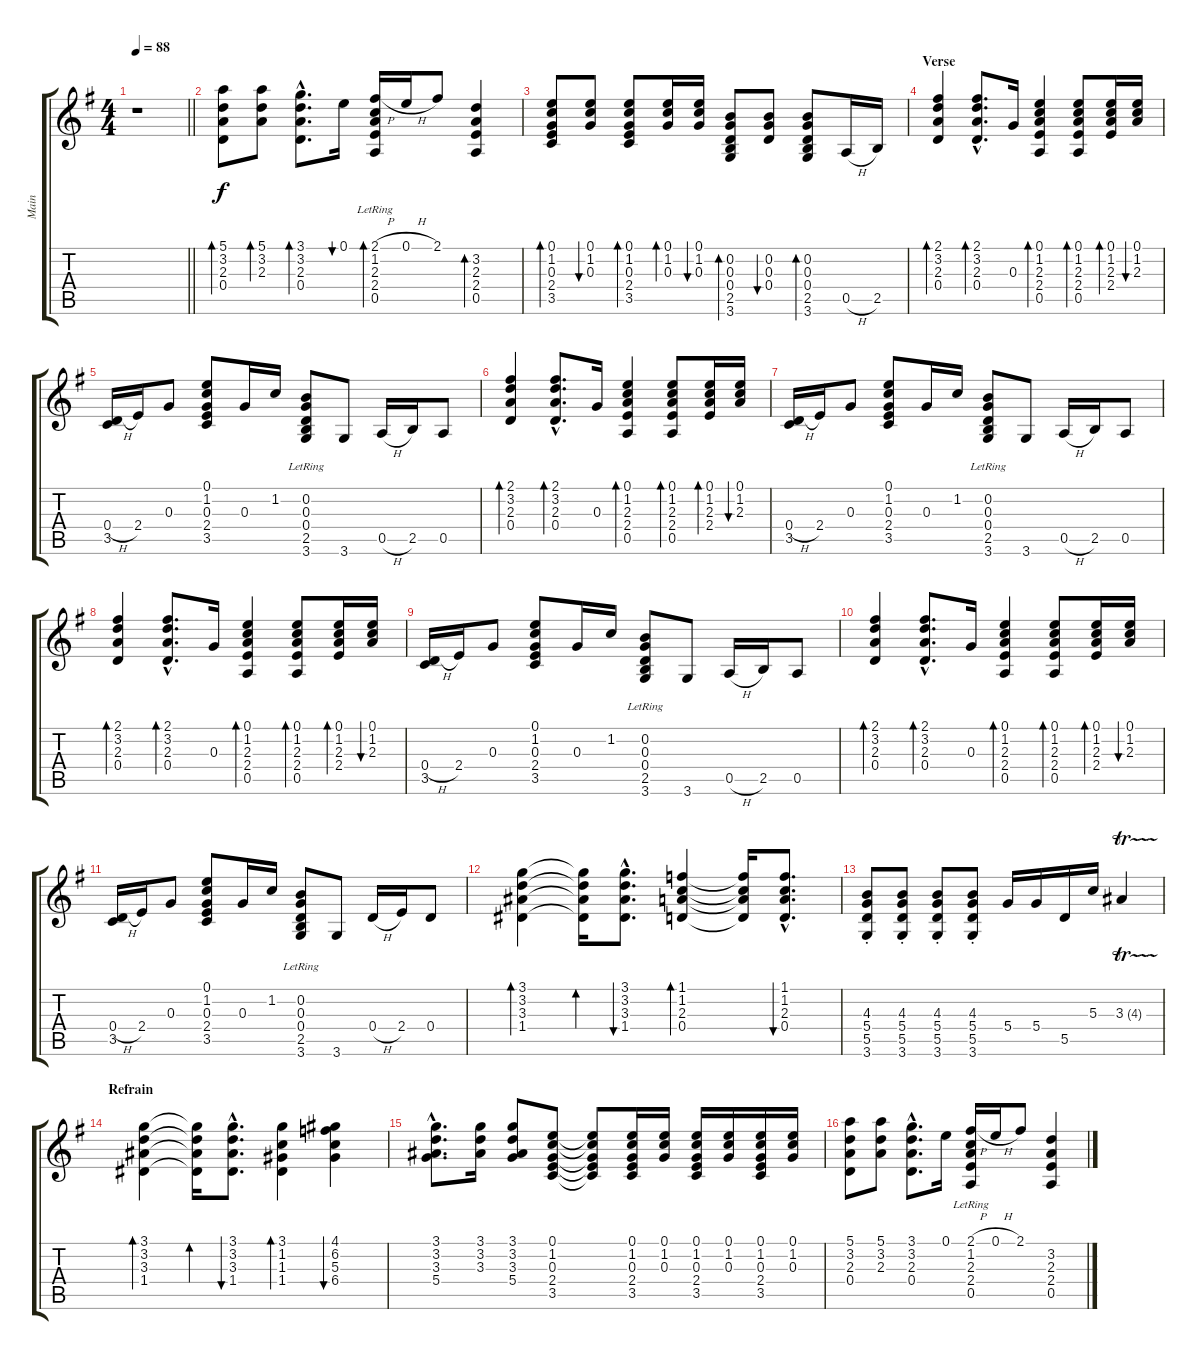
\track ("Main" "Main") {instrument overdrivenguitar}
\staff {score tabs}
\tuning (E4 B3 G3 D3 A2 E2) {hide}
\ts (4 4)
\tempo 88
\clef g2
\barLineRight lightlight
\ks g
r.1{dy f instrument overdrivenguitar} |
(5.1 3.2 2.3 0.4).8{bd 30} (5.1 3.2 2.3).8{bd 30} (3.1{hac} 3.2{hac} 2.3{hac} 0.4{hac}).8{d bd 30} 0.1.16{bu 240} (2.1{h} 1.2{lr} 2.3{lr} 2.4{lr} 0.5{lr}).16{bd 30} 0.1{h}.16 2.1.8 (3.2 2.3 2.4 0.5).4{bd 30} |
(0.1 1.2 0.3 2.4 3.5).8{bd 30} (0.1 1.2 0.3).8{bu 30} (0.1 1.2 0.3 2.4 3.5).8{bd 30} (0.1 1.2 0.3).16{bd 30} (0.1 1.2 0.3).16{bu 30} (0.2 0.3 0.4 2.5 3.6).8{bd 30} (0.2 0.3 0.4).8{bu 30} (0.2 0.3 0.4 2.5 3.6).8{bd 30} 0.5{h}.16 2.5.16 |
\section ("" "Verse")
(2.1 3.2 2.3 0.4).4{bd 30} (2.1{hac} 3.2{hac} 2.3{hac} 0.4{hac}).8{d bd 30} 0.3.16 (0.1 1.2 2.3 2.4 0.5).4{bd 30} (0.1 1.2 2.3 2.4 0.5).8{bd 30} (0.1 1.2 2.3 2.4).16{bd 30} (0.1 1.2 2.3).16{bu 30} |
(0.4{h} 3.5).16 2.4.16 0.3.8 (0.1 1.2 0.3 2.4 3.5).8 0.3.16 1.2.16 (0.2{lr} 0.3{lr} 0.4{lr} 2.5{lr} 3.6{lr}).8 3.6.8 0.5{h}.16 2.5.16 0.5.8 |
(2.1 3.2 2.3 0.4).4{bd 30} (2.1{hac} 3.2{hac} 2.3{hac} 0.4{hac}).8{d bd 30} 0.3.16 (0.1 1.2 2.3 2.4 0.5).4{bd 30} (0.1 1.2 2.3 2.4 0.5).8{bd 30} (0.1 1.2 2.3 2.4).16{bd 30} (0.1 1.2 2.3).16{bu 30} |
(0.4{h} 3.5).16 2.4.16 0.3.8 (0.1 1.2 0.3 2.4 3.5).8 0.3.16 1.2.16 (0.2{lr} 0.3{lr} 0.4{lr} 2.5{lr} 3.6{lr}).8 3.6.8 0.5{h}.16 2.5.16 0.5.8 |
(2.1 3.2 2.3 0.4).4{bd 30} (2.1{hac} 3.2{hac} 2.3{hac} 0.4{hac}).8{d bd 30} 0.3.16 (0.1 1.2 2.3 2.4 0.5).4{bd 30} (0.1 1.2 2.3 2.4 0.5).8{bd 30} (0.1 1.2 2.3 2.4).16{bd 30} (0.1 1.2 2.3).16{bu 30} |
(0.4{h} 3.5).16 2.4.16 0.3.8 (0.1 1.2 0.3 2.4 3.5).8 0.3.16 1.2.16 (0.2{lr} 0.3{lr} 0.4{lr} 2.5{lr} 3.6{lr}).8 3.6.8 0.5{h}.16 2.5.16 0.5.8 |
(2.1 3.2 2.3 0.4).4{bd 30} (2.1{hac} 3.2{hac} 2.3{hac} 0.4{hac}).8{d bd 30} 0.3.16 (0.1 1.2 2.3 2.4 0.5).4{bd 30} (0.1 1.2 2.3 2.4 0.5).8{bd 30} (0.1 1.2 2.3 2.4).16{bd 30} (0.1 1.2 2.3).16{bu 30} |
(0.4{h} 3.5).16 2.4.16 0.3.8 (0.1 1.2 0.3 2.4 3.5).8 0.3.16 1.2.16 (0.2{lr} 0.3{lr} 0.4{lr} 2.5{lr} 3.6{lr}).8 3.6.8 0.4{h}.16 2.4.16 0.4.8 |
(3.1 3.2 3.3 1.4).4{bd 30} (3.1{t} 3.2{t} 3.3{t} 1.4{t}).16{bd 30} (3.1{hac} 3.2{hac} 3.3{hac} 1.4{hac}).8{d bu 30} (1.1 1.2 2.3 0.4).4{bd 30} (1.1{t} 1.2{t} 2.3{t} 0.4{t}).16 (1.1{hac} 1.2{hac} 2.3{hac} 0.4{hac}).8{d bu 30} |
(4.3{st} 5.4{st} 5.5{st} 3.6{st}).8 (4.3{st} 5.4{st} 5.5{st} 3.6{st}).8 (4.3{st} 5.4{st} 5.5{st} 3.6{st}).8 (4.3{st} 5.4{st} 5.5{st} 3.6{st}).8 5.4.16 5.4.16 5.5.16 5.3.16 3.3{tr (4 16)}.4 |
\section ("" "Refrain")
(3.1 3.2 3.3 1.4).4{bd 30} (3.1{t} 3.2{t} 3.3{t} 1.4{t}).16{bd 30} (3.1{hac} 3.2{hac} 3.3{hac} 1.4{hac}).8{d bu 30} (3.1 1.2 1.3 1.4).4{bd 30} (4.1 6.2 5.3 6.4).4{bu 30} |
(3.1{hac} 3.2{hac} 3.3{hac} 5.4{hac}).8{d} (3.1 3.2 3.3).16 (3.1 3.2 3.3 5.4).8 (0.1 1.2 0.3 2.4 3.5).8 (0.1{t} 1.2{t} 0.3{t} 2.4{t} 3.5{t}).8 (0.1 1.2 0.3 2.4 3.5).16 (0.1 1.2 0.3).16 (0.1 1.2 0.3 2.4 3.5).16 (0.1 1.2 0.3).16 (0.1 1.2 0.3 2.4 3.5).16 (0.1 1.2 0.3).16 |
(5.1 3.2 2.3 0.4).8 (5.1 3.2 2.3).8 (3.1{hac} 3.2{hac} 2.3{hac} 0.4{hac}).8{d} 0.1.16 (2.1{h} 1.2{lr} 2.3{lr} 2.4{lr} 0.5{lr}).16 0.1{h}.16 2.1.8 (3.2 2.3 2.4 0.5).4
